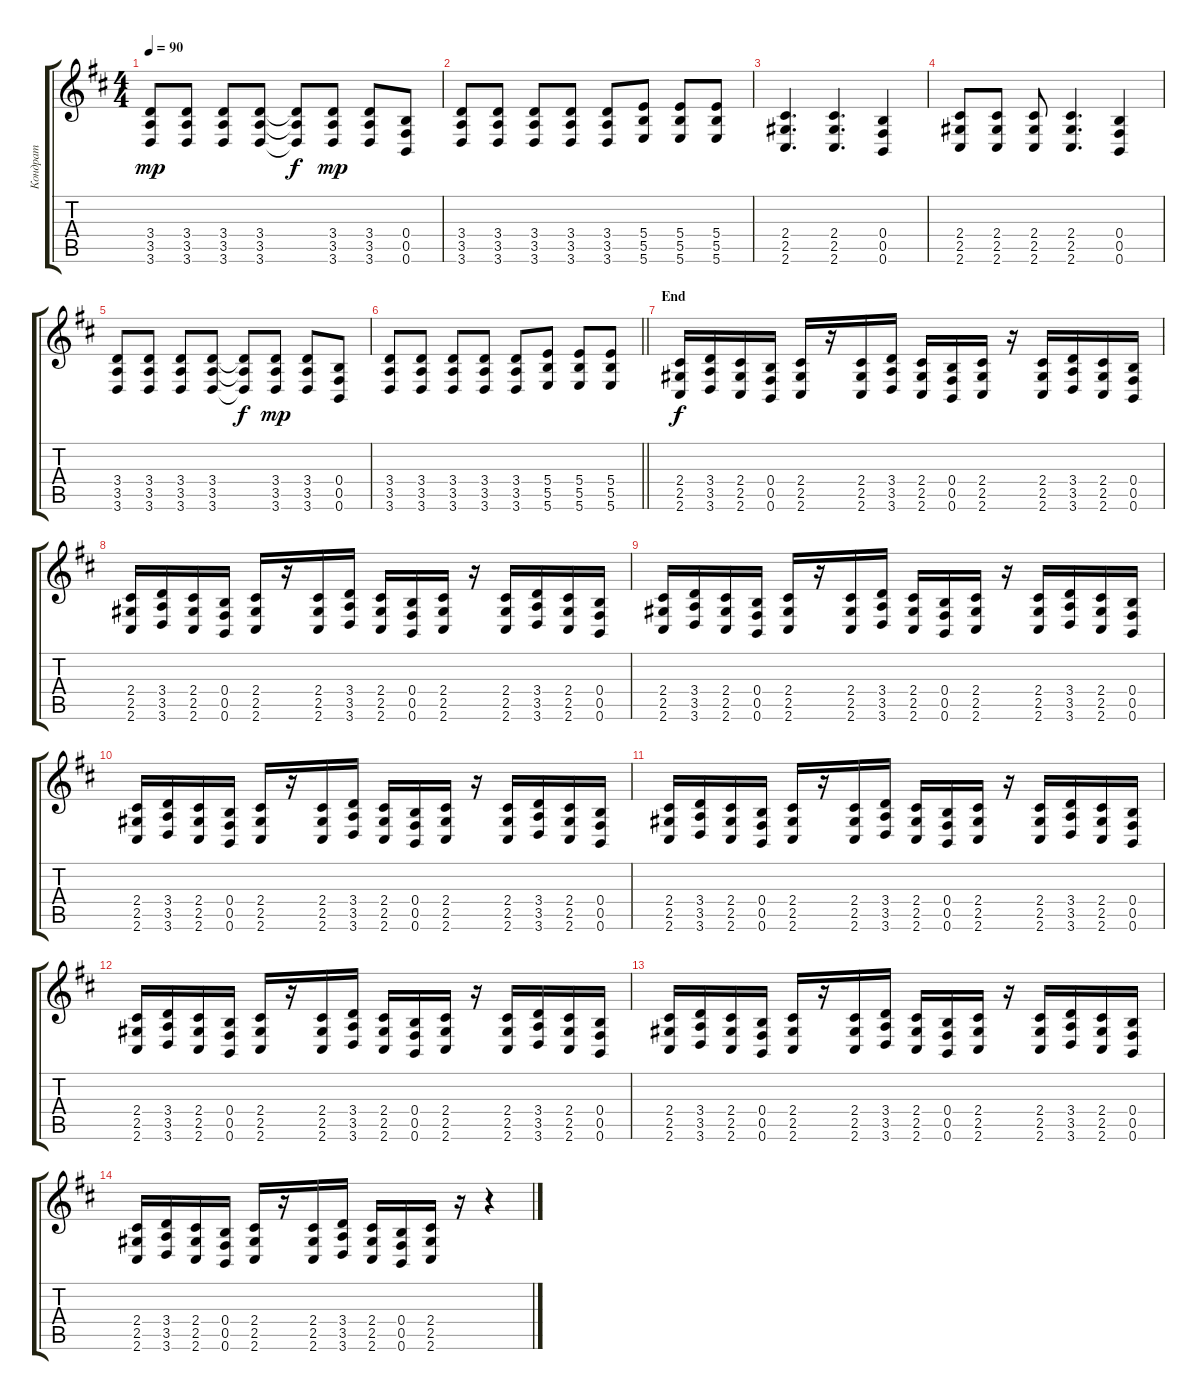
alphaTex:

\track ("Кондрат" "Кондрат") {instrument electricguitarclean}
\staff {score tabs}
\tuning (Db4 Ab3 E3 B2 Gb2 B1) {hide}
\ts (4 4)
\tempo 90
\clef g2
\ks bminor
(3.4 3.5 3.6).8{dy mp} (3.4 3.5 3.6).8 (3.4 3.5 3.6).8 (3.4 3.5 3.6).8 (3.4{t} 3.5{t} 3.6{t}).8{dy f} (3.4 3.5 3.6).8{dy mp} (3.4 3.5 3.6).8 (0.4 0.5 0.6).8 |
(3.4 3.5 3.6).8 (3.4 3.5 3.6).8 (3.4 3.5 3.6).8 (3.4 3.5 3.6).8 (3.4 3.5 3.6).8 (5.4 5.5 5.6).8 (5.4 5.5 5.6).8 (5.4 5.5 5.6).8 |
(2.4 2.5 2.6).4{d instrument distortionguitar} (2.4 2.5 2.6).4{d} (0.4 0.5 0.6).4 |
(2.4 2.5 2.6).8 (2.4 2.5 2.6).8 (2.4 2.5 2.6).8 (2.4 2.5 2.6).4{d} (0.4 0.5 0.6).4 |
(3.4 3.5 3.6).8 (3.4 3.5 3.6).8 (3.4 3.5 3.6).8 (3.4 3.5 3.6).8 (3.4{t} 3.5{t} 3.6{t}).8{dy f} (3.4 3.5 3.6).8{dy mp} (3.4 3.5 3.6).8 (0.4 0.5 0.6).8 |
\barLineRight lightlight
(3.4 3.5 3.6).8 (3.4 3.5 3.6).8 (3.4 3.5 3.6).8 (3.4 3.5 3.6).8 (3.4 3.5 3.6).8 (5.4 5.5 5.6).8 (5.4 5.5 5.6).8 (5.4 5.5 5.6).8 |
\section ("" "End")
(2.4 2.5 2.6).16{dy f} (3.4 3.5 3.6).16 (2.4 2.5 2.6).16 (0.4 0.5 0.6).16 (2.4 2.5 2.6).16 r.16 (2.4 2.5 2.6).16 (3.4 3.5 3.6).16 (2.4 2.5 2.6).16 (0.4 0.5 0.6).16 (2.4 2.5 2.6).16 r.16 (2.4 2.5 2.6).16 (3.4 3.5 3.6).16 (2.4 2.5 2.6).16 (0.4 0.5 0.6).16 |
(2.4 2.5 2.6).16 (3.4 3.5 3.6).16 (2.4 2.5 2.6).16 (0.4 0.5 0.6).16 (2.4 2.5 2.6).16 r.16 (2.4 2.5 2.6).16 (3.4 3.5 3.6).16 (2.4 2.5 2.6).16 (0.4 0.5 0.6).16 (2.4 2.5 2.6).16 r.16 (2.4 2.5 2.6).16 (3.4 3.5 3.6).16 (2.4 2.5 2.6).16 (0.4 0.5 0.6).16 |
(2.4 2.5 2.6).16 (3.4 3.5 3.6).16 (2.4 2.5 2.6).16 (0.4 0.5 0.6).16 (2.4 2.5 2.6).16 r.16 (2.4 2.5 2.6).16 (3.4 3.5 3.6).16 (2.4 2.5 2.6).16 (0.4 0.5 0.6).16 (2.4 2.5 2.6).16 r.16 (2.4 2.5 2.6).16 (3.4 3.5 3.6).16 (2.4 2.5 2.6).16 (0.4 0.5 0.6).16 |
(2.4 2.5 2.6).16 (3.4 3.5 3.6).16 (2.4 2.5 2.6).16 (0.4 0.5 0.6).16 (2.4 2.5 2.6).16 r.16 (2.4 2.5 2.6).16 (3.4 3.5 3.6).16 (2.4 2.5 2.6).16 (0.4 0.5 0.6).16 (2.4 2.5 2.6).16 r.16 (2.4 2.5 2.6).16 (3.4 3.5 3.6).16 (2.4 2.5 2.6).16 (0.4 0.5 0.6).16 |
(2.4 2.5 2.6).16 (3.4 3.5 3.6).16 (2.4 2.5 2.6).16 (0.4 0.5 0.6).16 (2.4 2.5 2.6).16 r.16 (2.4 2.5 2.6).16 (3.4 3.5 3.6).16 (2.4 2.5 2.6).16 (0.4 0.5 0.6).16 (2.4 2.5 2.6).16 r.16 (2.4 2.5 2.6).16 (3.4 3.5 3.6).16 (2.4 2.5 2.6).16 (0.4 0.5 0.6).16 |
(2.4 2.5 2.6).16 (3.4 3.5 3.6).16 (2.4 2.5 2.6).16 (0.4 0.5 0.6).16 (2.4 2.5 2.6).16 r.16 (2.4 2.5 2.6).16 (3.4 3.5 3.6).16 (2.4 2.5 2.6).16 (0.4 0.5 0.6).16 (2.4 2.5 2.6).16 r.16 (2.4 2.5 2.6).16 (3.4 3.5 3.6).16 (2.4 2.5 2.6).16 (0.4 0.5 0.6).16 |
(2.4 2.5 2.6).16 (3.4 3.5 3.6).16 (2.4 2.5 2.6).16 (0.4 0.5 0.6).16 (2.4 2.5 2.6).16 r.16 (2.4 2.5 2.6).16 (3.4 3.5 3.6).16 (2.4 2.5 2.6).16 (0.4 0.5 0.6).16 (2.4 2.5 2.6).16 r.16 (2.4 2.5 2.6).16 (3.4 3.5 3.6).16 (2.4 2.5 2.6).16 (0.4 0.5 0.6).16 |
(2.4 2.5 2.6).16 (3.4 3.5 3.6).16 (2.4 2.5 2.6).16 (0.4 0.5 0.6).16 (2.4 2.5 2.6).16 r.16 (2.4 2.5 2.6).16 (3.4 3.5 3.6).16 (2.4 2.5 2.6).16 (0.4 0.5 0.6).16 (2.4 2.5 2.6).16 r.16 r.4
